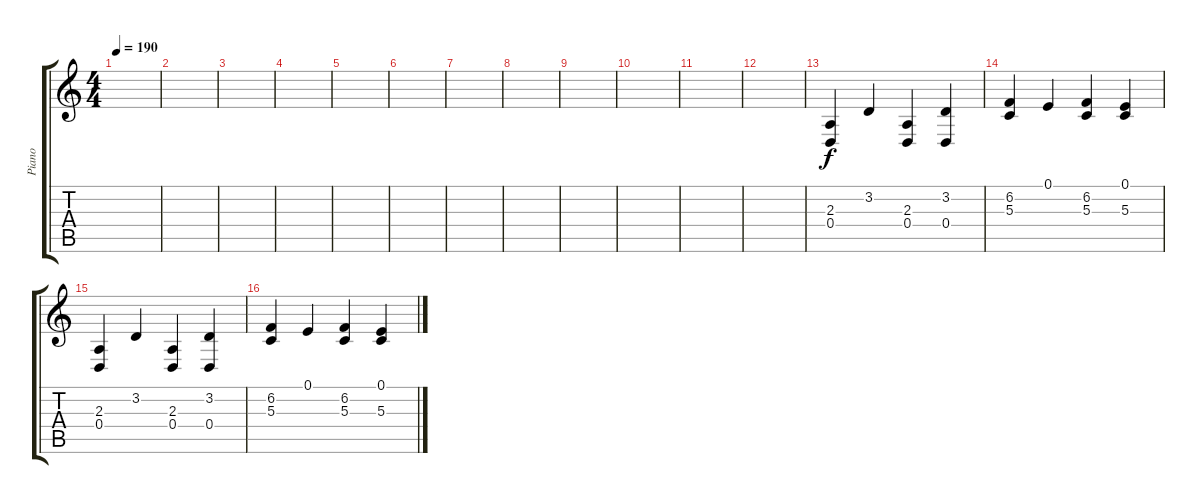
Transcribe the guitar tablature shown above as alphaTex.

\track ("Piano" "Piano") {instrument electricgrandpiano}
\staff {score tabs}
\tuning (E4 B3 G3 D3 A2 E2) {hide}
\ts (4 4)
\tempo 190
\clef g2
\ks c
|
|
|
|
|
|
|
|
|
|
|
|
(2.3 0.4).4 3.2.4 (2.3 0.4).4 (3.2 0.4).4 |
(6.2 5.3).4 0.1.4 (6.2 5.3).4 (0.1 5.3).4 |
(2.3 0.4).4 3.2.4 (2.3 0.4).4 (3.2 0.4).4 |
(6.2 5.3).4 0.1.4 (6.2 5.3).4 (0.1 5.3).4
